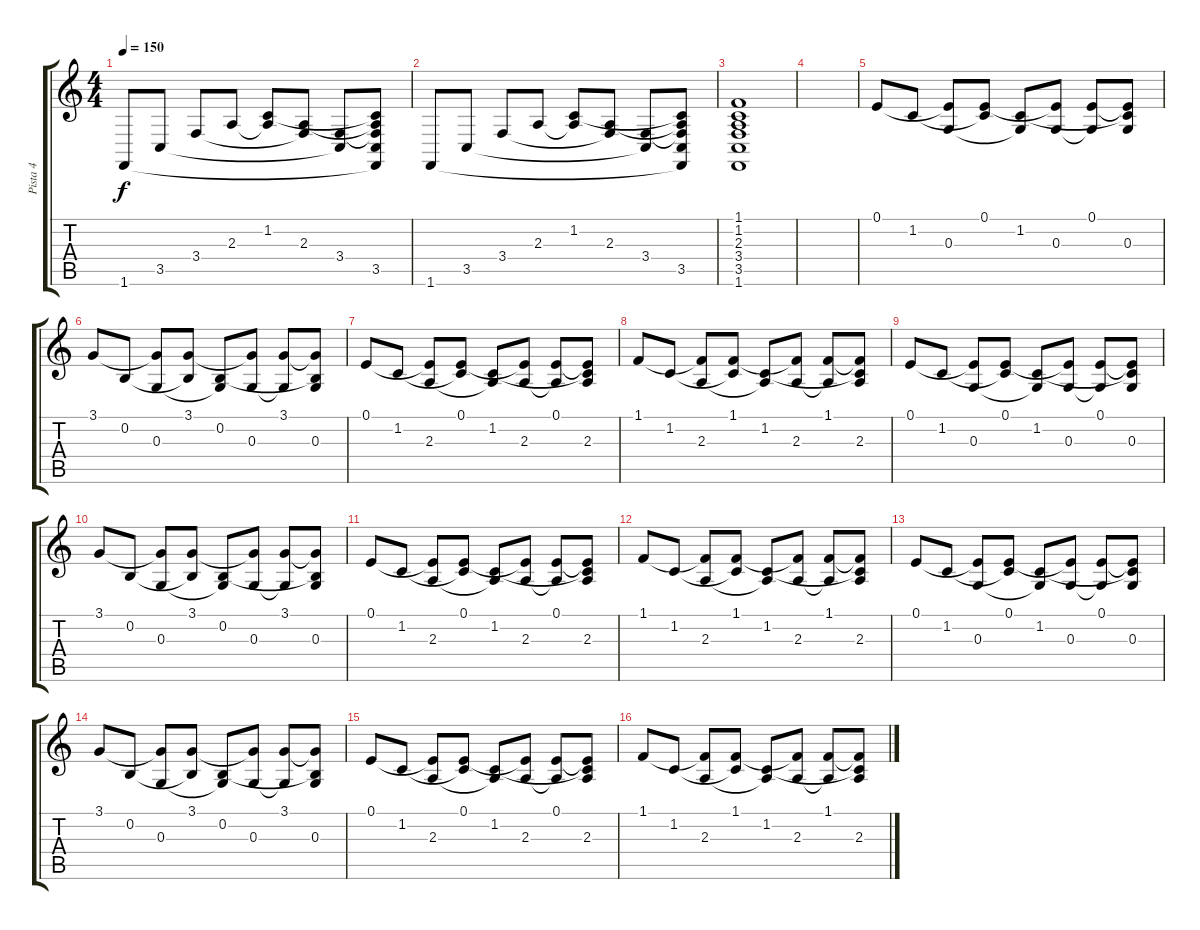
\track ("Pista 4" "Pista 4") {instrument acousticgrandpiano}
\staff {score tabs}
\tuning (E4 B3 G3 D3 A2 E2) {hide}
\ts (4 4)
\tempo 150
\clef g2
\ks c
1.6.8{dy f} 3.5.8 3.4.8 2.3.8 (1.2 2.3{t}).8 (2.3 3.4{t}).8 (3.4 3.5{t}).8 (1.2{t} 2.3{t} 3.4{t} 3.5 1.6{t}).8 |
1.6.8 3.5.8 3.4.8 2.3.8 (1.2 2.3{t}).8 (2.3 3.4{t}).8 (3.4 3.5{t}).8 (1.2{t} 2.3{t} 3.4{t} 3.5 1.6{t}).8 |
(1.1 1.2 2.3 3.4 3.5 1.6).1 |
|
0.1.8 1.2.8 (0.1{t} 0.3).8 (0.1 1.2{t}).8 (1.2 0.3{t}).8 (0.1{t} 0.3).8 (0.1 0.3{t}).8 (0.1{t} 1.2{t} 0.3).8 |
3.1.8 0.2.8 (3.1{t} 0.3).8 (3.1 0.2{t}).8 (0.2 0.3{t}).8 (3.1{t} 0.3).8 (3.1 0.3{t}).8 (3.1{t} 0.2{t} 0.3).8 |
0.1.8 1.2.8 (0.1{t} 2.3).8 (0.1 1.2{t}).8 (1.2 2.3{t}).8 (0.1{t} 2.3).8 (0.1 2.3{t}).8 (0.1{t} 1.2{t} 2.3).8 |
1.1.8 1.2.8 (1.1{t} 2.3).8 (1.1 1.2{t}).8 (1.2 2.3{t}).8 (1.1{t} 2.3).8 (1.1 2.3{t}).8 (1.1{t} 1.2{t} 2.3).8 |
0.1.8 1.2.8 (0.1{t} 0.3).8 (0.1 1.2{t}).8 (1.2 0.3{t}).8 (0.1{t} 0.3).8 (0.1 0.3{t}).8 (0.1{t} 1.2{t} 0.3).8 |
3.1.8 0.2.8 (3.1{t} 0.3).8 (3.1 0.2{t}).8 (0.2 0.3{t}).8 (3.1{t} 0.3).8 (3.1 0.3{t}).8 (3.1{t} 0.2{t} 0.3).8 |
0.1.8 1.2.8 (0.1{t} 2.3).8 (0.1 1.2{t}).8 (1.2 2.3{t}).8 (0.1{t} 2.3).8 (0.1 2.3{t}).8 (0.1{t} 1.2{t} 2.3).8 |
1.1.8 1.2.8 (1.1{t} 2.3).8 (1.1 1.2{t}).8 (1.2 2.3{t}).8 (1.1{t} 2.3).8 (1.1 2.3{t}).8 (1.1{t} 1.2{t} 2.3).8 |
0.1.8 1.2.8 (0.1{t} 0.3).8 (0.1 1.2{t}).8 (1.2 0.3{t}).8 (0.1{t} 0.3).8 (0.1 0.3{t}).8 (0.1{t} 1.2{t} 0.3).8 |
3.1.8 0.2.8 (3.1{t} 0.3).8 (3.1 0.2{t}).8 (0.2 0.3{t}).8 (3.1{t} 0.3).8 (3.1 0.3{t}).8 (3.1{t} 0.2{t} 0.3).8 |
0.1.8 1.2.8 (0.1{t} 2.3).8 (0.1 1.2{t}).8 (1.2 2.3{t}).8 (0.1{t} 2.3).8 (0.1 2.3{t}).8 (0.1{t} 1.2{t} 2.3).8 |
1.1.8 1.2.8 (1.1{t} 2.3).8 (1.1 1.2{t}).8 (1.2 2.3{t}).8 (1.1{t} 2.3).8 (1.1 2.3{t}).8 (1.1{t} 1.2{t} 2.3).8
